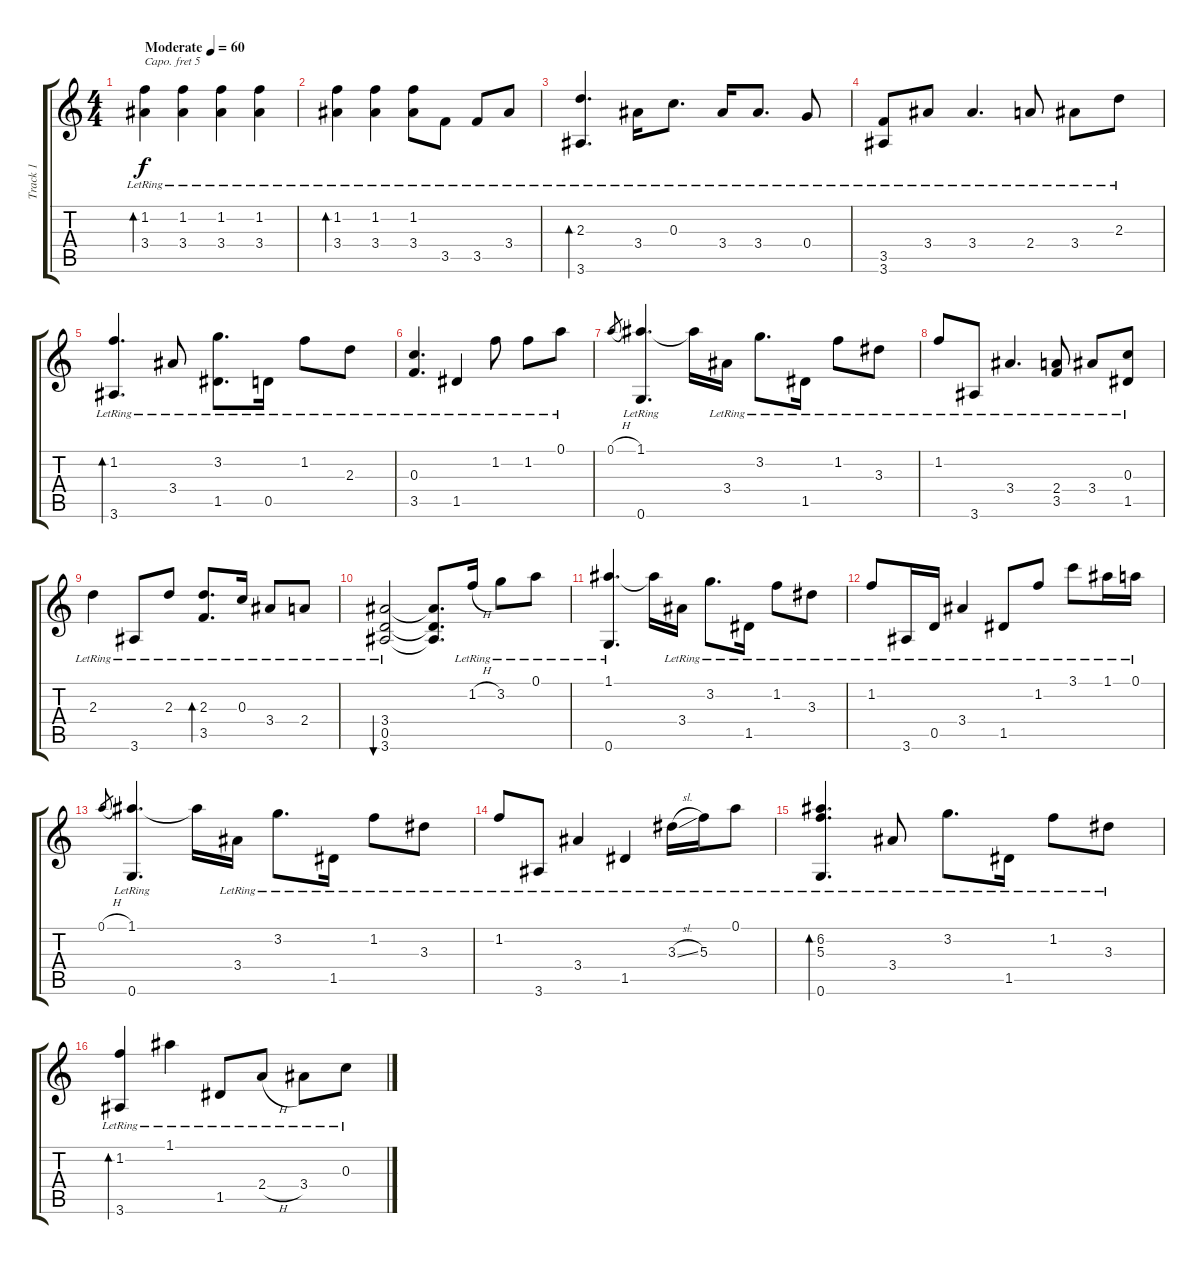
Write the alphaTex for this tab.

\track ("Track 1" "Track 1") {instrument acousticguitarsteel}
\staff {score tabs}
\capo 5
\tuning (E4 B3 G3 D3 A2 D2) {hide}
\ts (4 4)
\tempo (60 "Moderate")
\clef g2
\ks c
(1.2{lr} 3.4{lr}).4{bd 480 dy f instrument acousticguitarsteel} (1.2{lr} 3.4{lr}).4 (1.2{lr} 3.4{lr}).4 (1.2{lr} 3.4{lr}).4 |
(1.2{lr} 3.4{lr}).4{bd 480} (1.2{lr} 3.4{lr}).4 (1.2{lr} 3.4{lr}).8 3.5{lr}.8 3.5{lr}.8 3.4{lr}.8 |
(2.3{lr} 3.6{lr}).4{d bd 60} 3.4{lr}.16 0.3{lr}.8{d} 3.4{lr}.16 3.4{lr}.8{d} 0.4{lr}.8 |
(3.5{lr} 3.6{lr}).8 3.4{lr}.8 3.4{lr}.4{d} 2.4{lr}.8 3.4{lr}.8 2.3{lr}.8 |
(1.2{lr} 3.6{lr}).4{d bd 60} 3.4{lr}.8 (3.2{lr} 1.5{lr}).8{d} 0.5{lr}.16 1.2{lr}.8 2.3{lr}.8 |
(0.3{lr} 3.5{lr}).4{d} 1.5{lr}.4 1.2{lr}.8 1.2{lr}.8 0.1{lr}.8 |
0.1{h}.8{gr} (1.1{lr} 0.6{lr}).4{d} 1.1{t}.16 3.4{lr}.16 3.2{lr}.8{d} 1.5{lr}.16 1.2{lr}.8 3.3{lr}.8 |
1.2{lr}.8 3.6{lr}.8 3.4{lr}.4{d} (2.4{lr} 3.5{lr}).8 3.4{lr}.8 (0.3{lr} 1.5{lr}).8 |
2.3{lr}.4 3.6{lr}.8 2.3{lr}.8 (2.3{lr} 3.5{lr}).8{d bd 60} 0.3{lr}.16 3.4{lr}.8 2.4{lr}.8 |
(3.4{lr} 0.5{lr} 3.6{lr}).2{bu 240} (3.4{t} 0.5{t} 3.6{t}).8{d} 1.2{h lr}.16 3.2{lr}.8 0.1{lr}.8 |
(1.1{lr} 0.6{lr}).4{d} 1.1{t}.16 3.4{lr}.16 3.2{lr}.8{d} 1.5{lr}.16 1.2{lr}.8 3.3{lr}.8 |
1.2{lr}.8 3.6{lr}.16 0.5{lr}.16 3.4{lr}.4 1.5{lr}.8 1.2{lr}.8 3.1{lr}.8 1.1{lr}.16 0.1{lr}.16 |
0.1{h}.8{gr} (1.1{lr} 0.6{lr}).4{d} 1.1{t}.16 3.4{lr}.16 3.2{lr}.8{d} 1.5{lr}.16 1.2{lr}.8 3.3{lr}.8 |
1.2{lr}.8 3.6{lr}.8 3.4{lr}.4 1.5{lr}.4 3.3{sl lr}.16 5.3{lr}.16 0.1{lr}.8 |
(6.2{lr} 5.3{lr} 0.6{lr}).4{d bd 60} 3.4{lr}.8 3.2{lr}.8{d} 1.5{lr}.16 1.2{lr}.8 3.3{lr}.8 |
(1.2{lr} 3.6{lr}).4{bd 60} 1.1{lr}.4 1.5{lr}.8 2.4{h lr}.8 3.4{lr}.8 0.3{lr}.8
